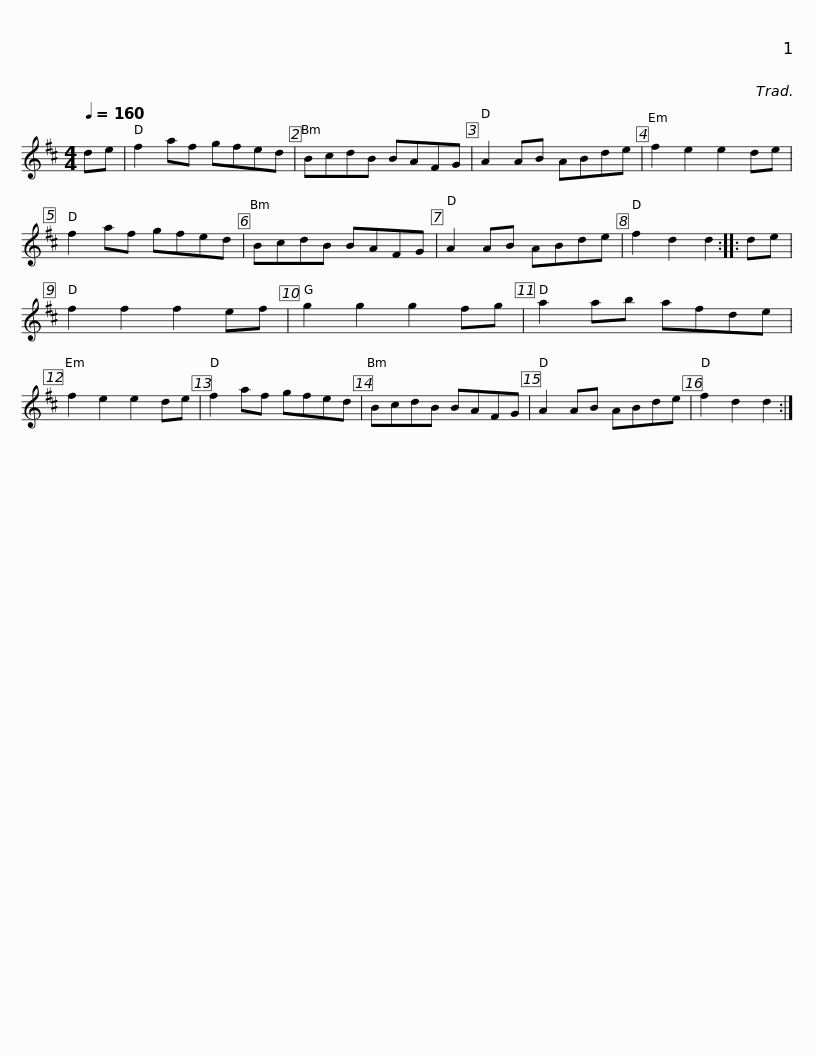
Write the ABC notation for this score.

X:1
L:1/8
Q:1/4=160
M:4/4
I:linebreak $
K:D
V:1 treble
V:1
 de | f2 af gfed | BcdB BAFG | A2 AB ABde | f2 e2 e2 de | %5
 f2 af gfed |$ BcdB BAFG | A2 AB ABde | f2 d2 d2 :: de | %10
 f2 f2 f2 ef | g2 g2 g2 fg | a2 ab afde |$ f2 e2 e2 de | f2 af gfed | %15
 BcdB BAFG | A2 AB ABde | f2 d2 d2 :| %18
